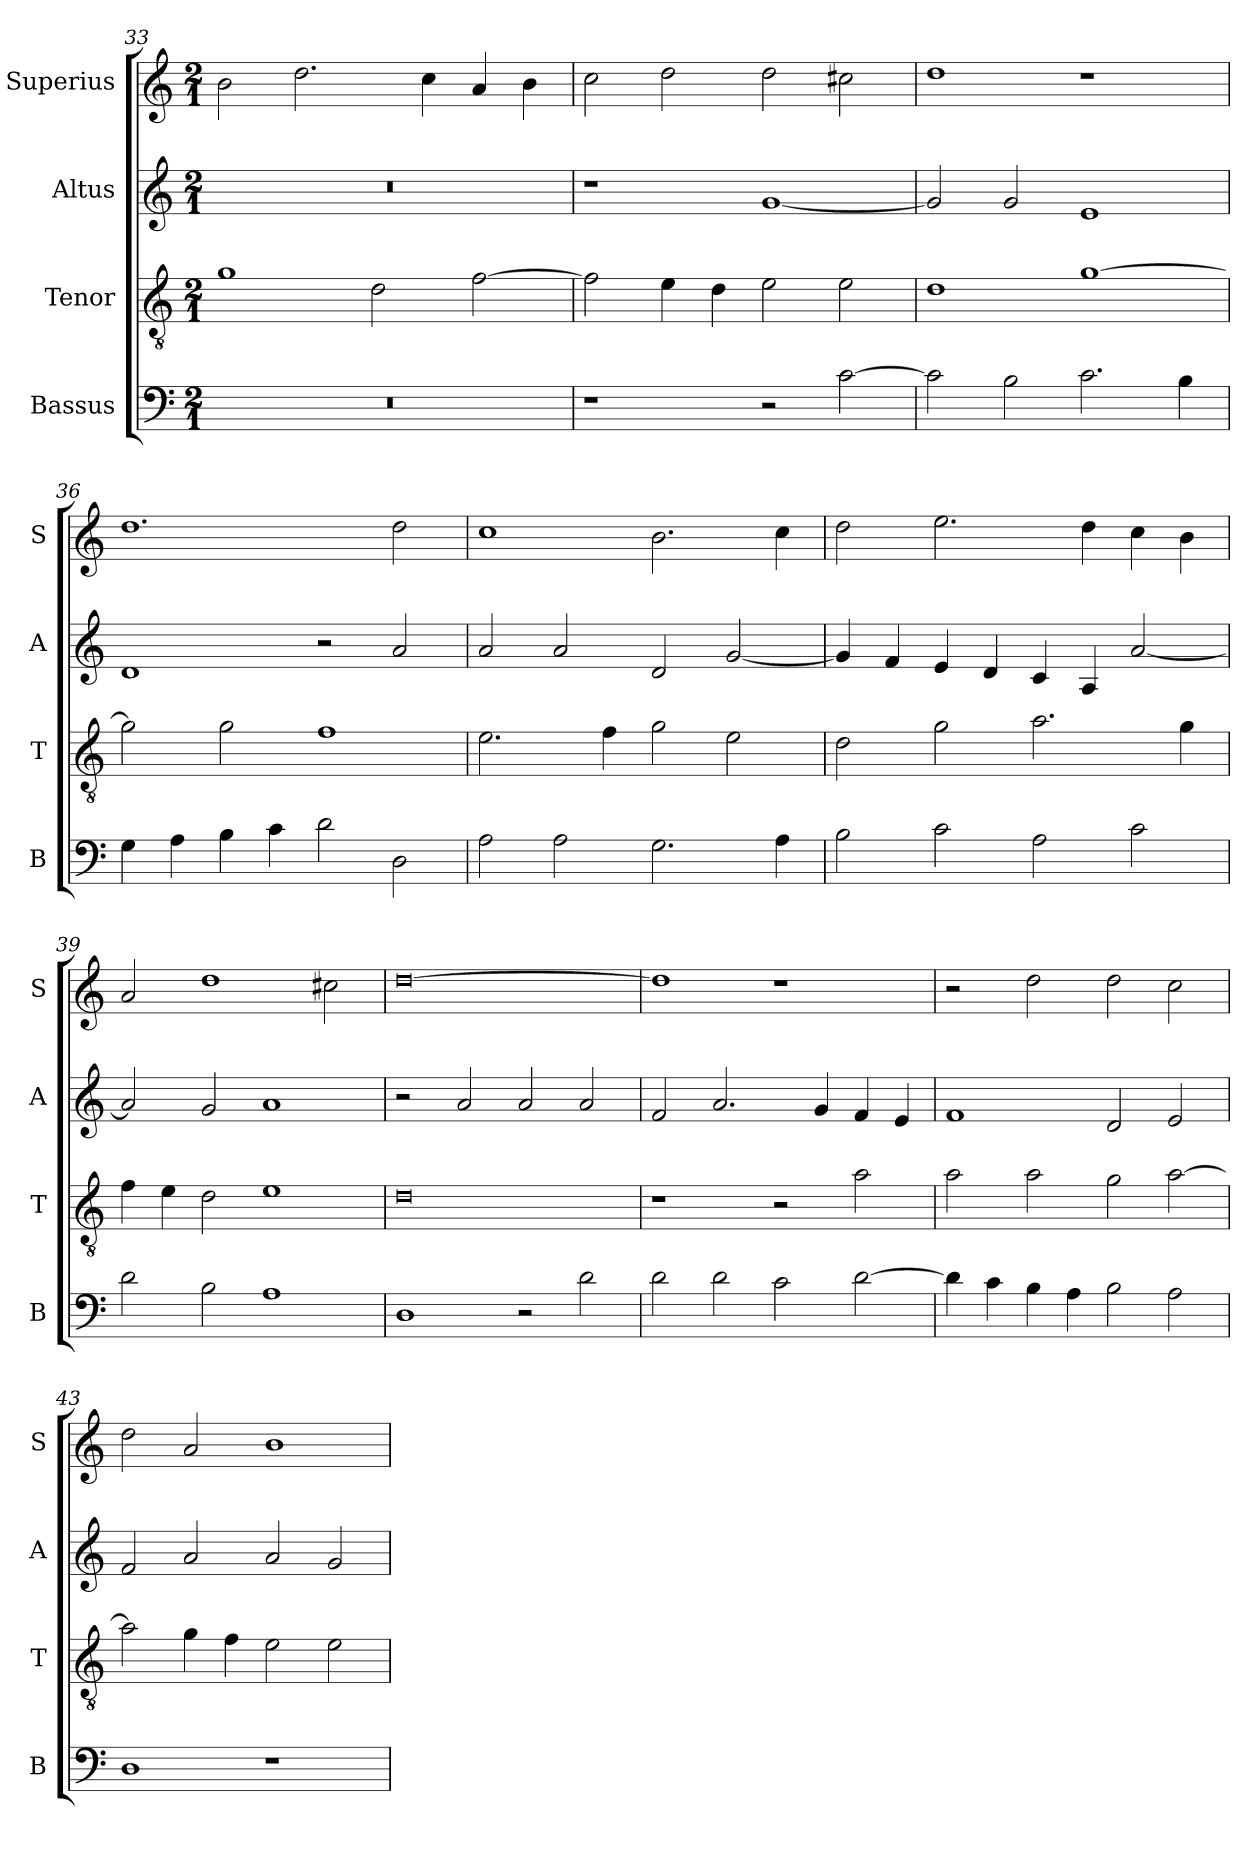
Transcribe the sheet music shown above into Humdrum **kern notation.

**kern	**kern	**kern	**kern
*part4	*part3	*part2	*part1
*staff4	*staff3	*staff2	*staff1
*I"Bassus	*I"Tenor	*I"Altus	*I"Superius
*I'B	*I'T	*I'A	*I'S
*clefF4	*clefGv2	*clefG2	*clefG2
*k[]	*k[]	*k[]	*k[]
*C:	*C:	*C:	*C:
*M2/1	*M2/1	*M2/1	*M2/1
=33	=33	=33	=33
0r	1g	0r	2b
.	.	.	2.dd
.	2d	.	.
.	.	.	4cc
.	[2f	.	4a
.	.	.	4b
=34	=34	=34	=34
1r	2f]	1r	2cc
.	4e	.	2dd
.	4d	.	.
2r	2e	[1g	2dd
[2c	2e	.	2cc#X
=35	=35	=35	=35
2c]	1d	2g]	1dd
2B	.	2g	.
2.c	[1g	1e	1r
4B	.	.	.
=36	=36	=36	=36
4G	2g]	1d	1.dd
4A	.	.	.
4B	2g	.	.
4c	.	.	.
2d	1f	2r	.
2D	.	2a	2dd
=37	=37	=37	=37
2A	2.e	2a	1cc
2A	.	2a	.
.	4f	.	.
2.G	2g	2d	2.b
.	2e	[2g	.
4A	.	.	4cc
=38	=38	=38	=38
2B	2d	4g]	2dd
.	.	4f	.
2c	2g	4e	2.ee
.	.	4d	.
2A	2.a	4c	.
.	.	4A	4dd
2c	.	[2a	4cc
.	4g	.	4b
=39	=39	=39	=39
2d	4f	2a]	2a
.	4e	.	.
2B	2d	2g	1dd
1A	1e	1a	.
.	.	.	2cc#X
=40	=40	=40	=40
1D	0d	2r	[0dd
.	.	2a	.
2r	.	2a	.
2d	.	2a	.
=41	=41	=41	=41
2d	1r	2f	1dd]
2d	.	2.a	.
2c	2r	.	1r
.	.	4g	.
[2d	2a	4f	.
.	.	4e	.
=42	=42	=42	=42
4d]	2a	1f	2r
4c	.	.	.
4B	2a	.	2dd
4A	.	.	.
2B	2g	2d	2dd
2A	[2a	2e	2cc
=43	=43	=43	=43
1D	2a]	2f	2dd
.	4g	2a	2a
.	4f	.	.
1r	2e	2a	1b
.	2e	2g	.
=	=	=	=
*-	*-	*-	*-
